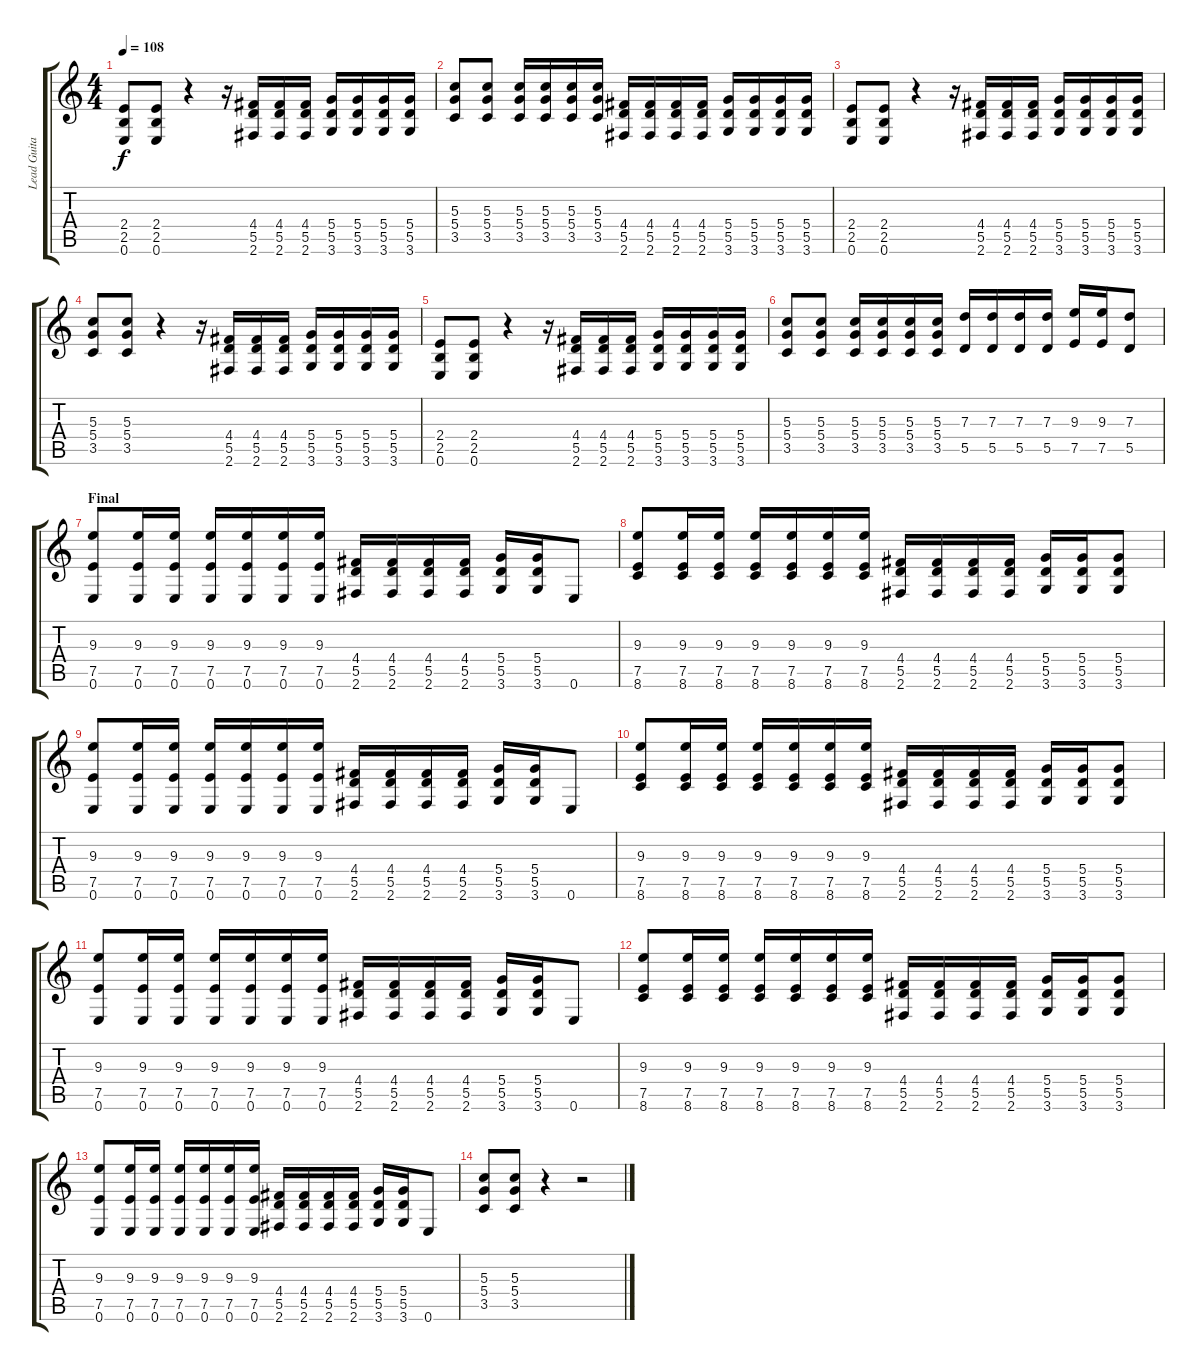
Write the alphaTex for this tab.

\track ("Lead Guitar" "Lead Guita") {instrument overdrivenguitar}
\staff {score tabs}
\tuning (E4 B3 G3 D3 A2 E2) {hide}
\ts (4 4)
\tempo 108
\clef g2
\ks c
(2.4 2.5 0.6).8{dy f} (2.4 2.5 0.6).8 r.4 r.16 (4.4 5.5 2.6).16 (4.4 5.5 2.6).16 (4.4 5.5 2.6).16 (5.4 5.5 3.6).16 (5.4 5.5 3.6).16 (5.4 5.5 3.6).16 (5.4 5.5 3.6).16 |
(5.3 5.4 3.5).8 (5.3 5.4 3.5).8 (5.3 5.4 3.5).16 (5.3 5.4 3.5).16 (5.3 5.4 3.5).16 (5.3 5.4 3.5).16 (4.4 5.5 2.6).16 (4.4 5.5 2.6).16 (4.4 5.5 2.6).16 (4.4 5.5 2.6).16 (5.4 5.5 3.6).16 (5.4 5.5 3.6).16 (5.4 5.5 3.6).16 (5.4 5.5 3.6).16 |
(2.4 2.5 0.6).8 (2.4 2.5 0.6).8 r.4 r.16 (4.4 5.5 2.6).16 (4.4 5.5 2.6).16 (4.4 5.5 2.6).16 (5.4 5.5 3.6).16 (5.4 5.5 3.6).16 (5.4 5.5 3.6).16 (5.4 5.5 3.6).16 |
(5.3 5.4 3.5).8 (5.3 5.4 3.5).8 r.4 r.16 (4.4 5.5 2.6).16 (4.4 5.5 2.6).16 (4.4 5.5 2.6).16 (5.4 5.5 3.6).16 (5.4 5.5 3.6).16 (5.4 5.5 3.6).16 (5.4 5.5 3.6).16 |
(2.4 2.5 0.6).8 (2.4 2.5 0.6).8 r.4 r.16 (4.4 5.5 2.6).16 (4.4 5.5 2.6).16 (4.4 5.5 2.6).16 (5.4 5.5 3.6).16 (5.4 5.5 3.6).16 (5.4 5.5 3.6).16 (5.4 5.5 3.6).16 |
(5.3 5.4 3.5).8 (5.3 5.4 3.5).8 (5.3 5.4 3.5).16 (5.3 5.4 3.5).16 (5.3 5.4 3.5).16 (5.3 5.4 3.5).16 (7.3 5.5).16 (7.3 5.5).16 (7.3 5.5).16 (7.3 5.5).16 (9.3 7.5).16 (9.3 7.5).16 (7.3 5.5).8 |
\section ("" "Final")
(9.3 7.5 0.6).8 (9.3 7.5 0.6).16 (9.3 7.5 0.6).16 (9.3 7.5 0.6).16 (9.3 7.5 0.6).16 (9.3 7.5 0.6).16 (9.3 7.5 0.6).16 (4.4 5.5 2.6).16 (4.4 5.5 2.6).16 (4.4 5.5 2.6).16 (4.4 5.5 2.6).16 (5.4 5.5 3.6).16 (5.4 5.5 3.6).16 0.6.8 |
(9.3 7.5 8.6).8 (9.3 7.5 8.6).16 (9.3 7.5 8.6).16 (9.3 7.5 8.6).16 (9.3 7.5 8.6).16 (9.3 7.5 8.6).16 (9.3 7.5 8.6).16 (4.4 5.5 2.6).16 (4.4 5.5 2.6).16 (4.4 5.5 2.6).16 (4.4 5.5 2.6).16 (5.4 5.5 3.6).16 (5.4 5.5 3.6).16 (5.4 5.5 3.6).8 |
(9.3 7.5 0.6).8 (9.3 7.5 0.6).16 (9.3 7.5 0.6).16 (9.3 7.5 0.6).16 (9.3 7.5 0.6).16 (9.3 7.5 0.6).16 (9.3 7.5 0.6).16 (4.4 5.5 2.6).16 (4.4 5.5 2.6).16 (4.4 5.5 2.6).16 (4.4 5.5 2.6).16 (5.4 5.5 3.6).16 (5.4 5.5 3.6).16 0.6.8 |
(9.3 7.5 8.6).8 (9.3 7.5 8.6).16 (9.3 7.5 8.6).16 (9.3 7.5 8.6).16 (9.3 7.5 8.6).16 (9.3 7.5 8.6).16 (9.3 7.5 8.6).16 (4.4 5.5 2.6).16 (4.4 5.5 2.6).16 (4.4 5.5 2.6).16 (4.4 5.5 2.6).16 (5.4 5.5 3.6).16 (5.4 5.5 3.6).16 (5.4 5.5 3.6).8 |
(9.3 7.5 0.6).8 (9.3 7.5 0.6).16 (9.3 7.5 0.6).16 (9.3 7.5 0.6).16 (9.3 7.5 0.6).16 (9.3 7.5 0.6).16 (9.3 7.5 0.6).16 (4.4 5.5 2.6).16 (4.4 5.5 2.6).16 (4.4 5.5 2.6).16 (4.4 5.5 2.6).16 (5.4 5.5 3.6).16 (5.4 5.5 3.6).16 0.6.8 |
(9.3 7.5 8.6).8 (9.3 7.5 8.6).16 (9.3 7.5 8.6).16 (9.3 7.5 8.6).16 (9.3 7.5 8.6).16 (9.3 7.5 8.6).16 (9.3 7.5 8.6).16 (4.4 5.5 2.6).16 (4.4 5.5 2.6).16 (4.4 5.5 2.6).16 (4.4 5.5 2.6).16 (5.4 5.5 3.6).16 (5.4 5.5 3.6).16 (5.4 5.5 3.6).8 |
(9.3 7.5 0.6).8 (9.3 7.5 0.6).16 (9.3 7.5 0.6).16 (9.3 7.5 0.6).16 (9.3 7.5 0.6).16 (9.3 7.5 0.6).16 (9.3 7.5 0.6).16 (4.4 5.5 2.6).16 (4.4 5.5 2.6).16 (4.4 5.5 2.6).16 (4.4 5.5 2.6).16 (5.4 5.5 3.6).16 (5.4 5.5 3.6).16 0.6.8 |
(5.3 5.4 3.5).8 (5.3 5.4 3.5).8 r.4 r.2
